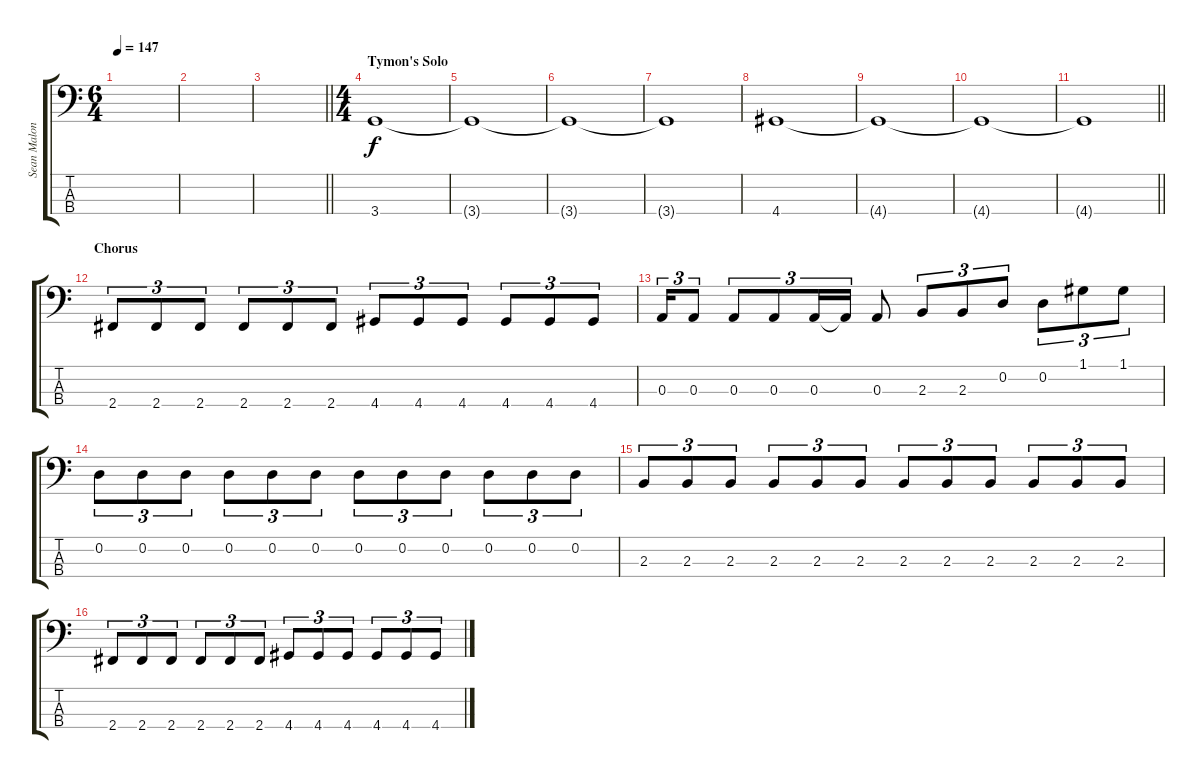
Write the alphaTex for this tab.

\track ("Sean Malone" "Sean Malon") {instrument fretlessbass}
\staff {score tabs}
\tuning (G2 D2 A1 E1) {hide}
\ts (6 4)
\tempo 147
\clef f4
\ks c
|
|
\barLineRight lightlight
|
\ts (4 4)
\section ("" "Tymon's Solo")
3.4.1 |
3.4{t}.1 |
3.4{t}.1 |
3.4{t}.1 |
4.4.1 |
4.4{t}.1 |
4.4{t}.1 |
\barLineRight lightlight
4.4{t}.1 |
\section ("" "Chorus")
2.4.8{tu (3 2)} 2.4.8{tu (3 2)} 2.4.8{tu (3 2)} 2.4.8{tu (3 2)} 2.4.8{tu (3 2)} 2.4.8{tu (3 2)} 4.4.8{tu (3 2)} 4.4.8{tu (3 2)} 4.4.8{tu (3 2)} 4.4.8{tu (3 2)} 4.4.8{tu (3 2)} 4.4.8{tu (3 2)} |
0.3.16{tu (3 2)} 0.3.8{tu (3 2)} 0.3.8{tu (3 2)} 0.3.8{tu (3 2)} 0.3.16{tu (3 2)} 0.3{t}.16{tu (3 2)} 0.3.8 2.3.8{tu (3 2)} 2.3.8{tu (3 2)} 0.2.8{tu (3 2)} 0.2.8{tu (3 2)} 1.1.8{tu (3 2)} 1.1.8{tu (3 2)} |
0.2.8{tu (3 2)} 0.2.8{tu (3 2)} 0.2.8{tu (3 2)} 0.2.8{tu (3 2)} 0.2.8{tu (3 2)} 0.2.8{tu (3 2)} 0.2.8{tu (3 2)} 0.2.8{tu (3 2)} 0.2.8{tu (3 2)} 0.2.8{tu (3 2)} 0.2.8{tu (3 2)} 0.2.8{tu (3 2)} |
2.3.8{tu (3 2)} 2.3.8{tu (3 2)} 2.3.8{tu (3 2)} 2.3.8{tu (3 2)} 2.3.8{tu (3 2)} 2.3.8{tu (3 2)} 2.3.8{tu (3 2)} 2.3.8{tu (3 2)} 2.3.8{tu (3 2)} 2.3.8{tu (3 2)} 2.3.8{tu (3 2)} 2.3.8{tu (3 2)} |
2.4.8{tu (3 2)} 2.4.8{tu (3 2)} 2.4.8{tu (3 2)} 2.4.8{tu (3 2)} 2.4.8{tu (3 2)} 2.4.8{tu (3 2)} 4.4.8{tu (3 2)} 4.4.8{tu (3 2)} 4.4.8{tu (3 2)} 4.4.8{tu (3 2)} 4.4.8{tu (3 2)} 4.4.8{tu (3 2)}
